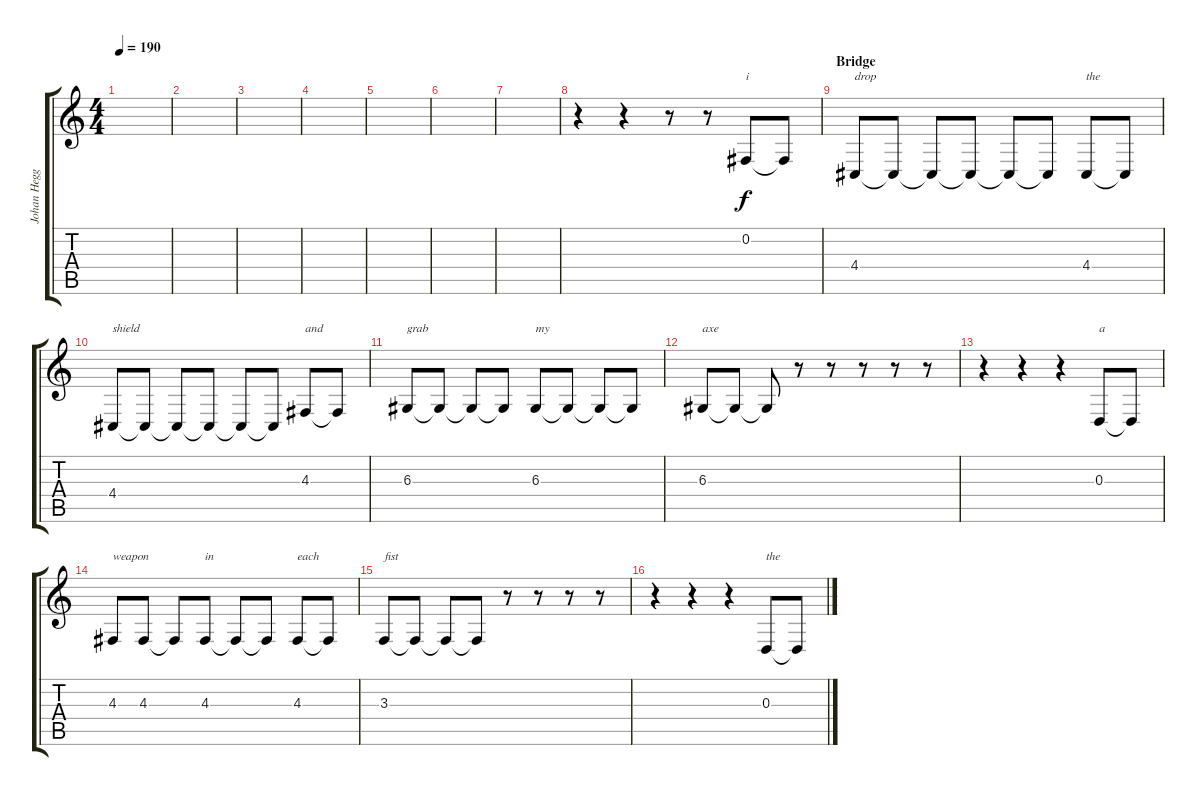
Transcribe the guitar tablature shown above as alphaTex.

\track ("Johan Hegg" "Johan Hegg") {instrument gunshot}
\staff {score tabs}
\tuning (B3 Gb3 D3 A2 E2 B1) {hide}
\ts (4 4)
\section ("" "")
\tempo 190
\clef g2
\ks c
|
|
|
|
|
|
|
r.4 r.4 r.8 r.8 0.2.8{txt "i"} 0.2{t}.8 |
\section ("" "Bridge")
4.4.8{txt "drop"} 4.4{t}.8 4.4{t}.8 4.4{t}.8 4.4{t}.8 4.4{t}.8 4.4.8{txt "the"} 4.4{t}.8 |
4.4.8{txt "shield"} 4.4{t}.8 4.4{t}.8 4.4{t}.8 4.4{t}.8 4.4{t}.8 4.3.8{txt "and"} 4.3{t}.8 |
6.3.8{txt "grab"} 6.3{t}.8 6.3{t}.8 6.3{t}.8 6.3.8{txt "my"} 6.3{t}.8 6.3{t}.8 6.3{t}.8 |
6.3.8{txt "axe"} 6.3{t}.8 6.3{t}.8 r.8 r.8 r.8 r.8 r.8 |
r.4 r.4 r.4 0.3.8{txt "a"} 0.3{t}.8 |
4.3.8{txt "weapon"} 4.3.8 4.3{t}.8 4.3.8{txt "in"} 4.3{t}.8 4.3{t}.8 4.3.8{txt "each"} 4.3{t}.8 |
3.3.8{txt "fist"} 3.3{t}.8 3.3{t}.8 3.3{t}.8 r.8 r.8 r.8 r.8 |
r.4 r.4 r.4 0.3.8{txt "the"} 0.3{t}.8
